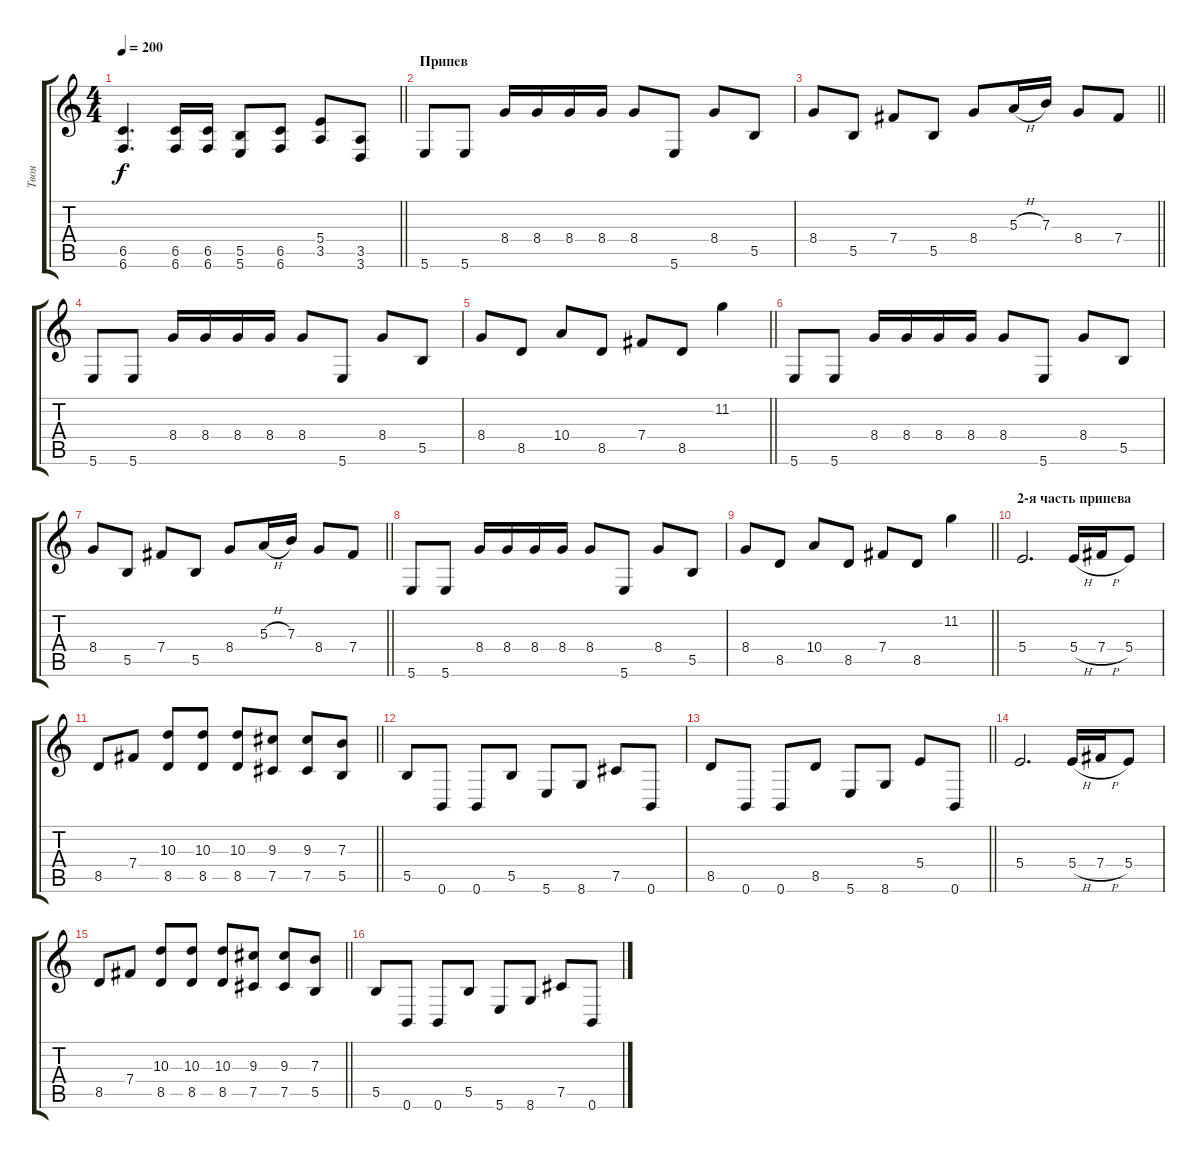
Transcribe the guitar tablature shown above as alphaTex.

\track ("Твоя" "Твоя") {instrument distortionguitar}
\staff {score tabs}
\tuning (Db4 Ab3 E3 B2 Gb2 B1) {hide}
\ts (4 4)
\tempo 200
\clef g2
\barLineRight lightlight
\ks c
(6.5 6.6).4{d dy f} (6.5 6.6).16 (6.5 6.6).16 (5.5 5.6).8 (6.5 6.6).8 (5.4 3.5).8 (3.5 3.6).8 |
\section ("" "Припев")
5.6.8 5.6.8 8.4.16 8.4.16 8.4.16 8.4.16 8.4.8 5.6.8 8.4.8 5.5.8 |
\barLineRight lightlight
8.4.8 5.5.8 7.4.8 5.5.8 8.4.8 5.3{h}.16 7.3.16 8.4.8 7.4.8 |
5.6.8 5.6.8 8.4.16 8.4.16 8.4.16 8.4.16 8.4.8 5.6.8 8.4.8 5.5.8 |
\barLineRight lightlight
8.4.8 8.5.8 10.4.8 8.5.8 7.4.8 8.5.8 11.2.4 |
5.6.8 5.6.8 8.4.16 8.4.16 8.4.16 8.4.16 8.4.8 5.6.8 8.4.8 5.5.8 |
\barLineRight lightlight
8.4.8 5.5.8 7.4.8 5.5.8 8.4.8 5.3{h}.16 7.3.16 8.4.8 7.4.8 |
5.6.8 5.6.8 8.4.16 8.4.16 8.4.16 8.4.16 8.4.8 5.6.8 8.4.8 5.5.8 |
\barLineRight lightlight
8.4.8 8.5.8 10.4.8 8.5.8 7.4.8 8.5.8 11.2.4 |
\section ("" "2-я часть припева")
5.4.2{d} 5.4{h}.16 7.4{h}.16 5.4.8 |
\barLineRight lightlight
8.5.8 7.4.8 (10.3 8.5).8 (10.3 8.5).8 (10.3 8.5).8 (9.3 7.5).8 (9.3 7.5).8 (7.3 5.5).8 |
5.5.8 0.6.8 0.6.8 5.5.8 5.6.8 8.6.8 7.5.8 0.6.8 |
\barLineRight lightlight
8.5.8 0.6.8 0.6.8 8.5.8 5.6.8 8.6.8 5.4.8 0.6.8 |
5.4.2{d} 5.4{h}.16 7.4{h}.16 5.4.8 |
\barLineRight lightlight
8.5.8 7.4.8 (10.3 8.5).8 (10.3 8.5).8 (10.3 8.5).8 (9.3 7.5).8 (9.3 7.5).8 (7.3 5.5).8 |
5.5.8 0.6.8 0.6.8 5.5.8 5.6.8 8.6.8 7.5.8 0.6.8
